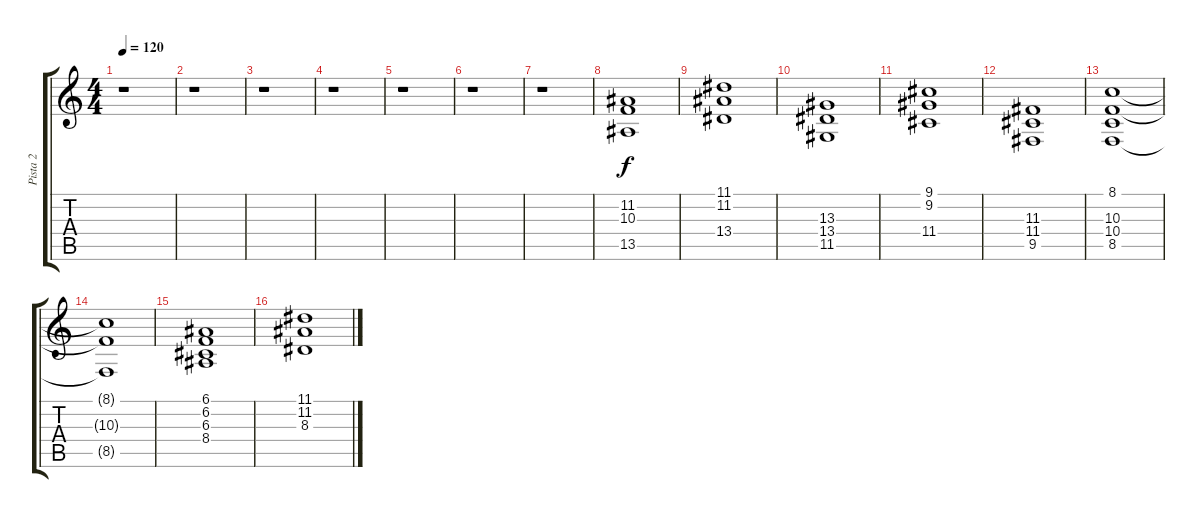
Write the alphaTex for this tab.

\track ("Pista 2" "Pista 2") {instrument choiraahs}
\staff {score tabs}
\tuning (E4 B3 G3 D3 A2 E2) {hide}
\ts (4 4)
\section ("" "")
\tempo 120
\clef g2
\ks c
r.1{dy f instrument choiraahs} |
r.1 |
r.1 |
r.1 |
r.1 |
r.1 |
r.1 |
(11.2 10.3 13.5).1 |
(11.1 11.2 13.4).1 |
(13.3 13.4 11.5).1 |
(9.1 9.2 11.4).1 |
(11.3 11.4 9.5).1 |
(8.1 10.3 10.4 8.5).1 |
(8.1{t} 10.3{t} 8.5{t}).1 |
(6.1 6.2 6.3 8.4).1 |
(11.1 11.2 8.3).1
